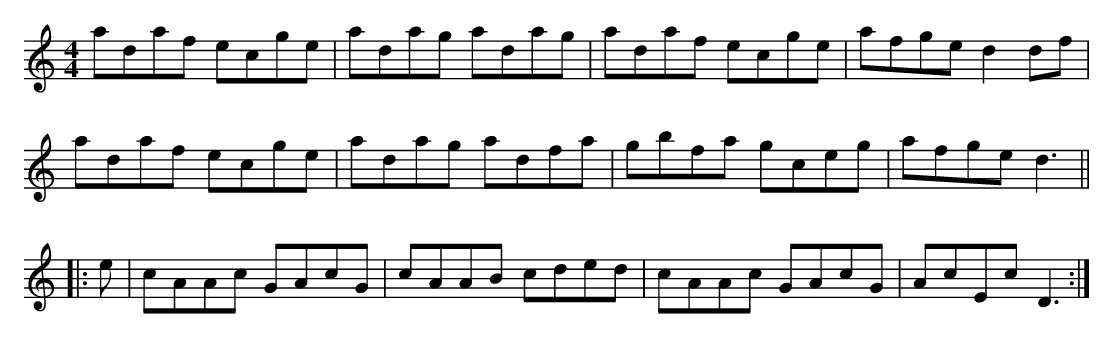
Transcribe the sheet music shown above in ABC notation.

X:1
M:4/4
K:Ddor
adaf ecge|adag adag|adaf ecge|afge d2 df|
adaf ecge|adag adfa|gbfa gceg|afge d3||
|:e|cAAc GAcG|cAAB cded|cAAc GAcG|AcEc D3:|
